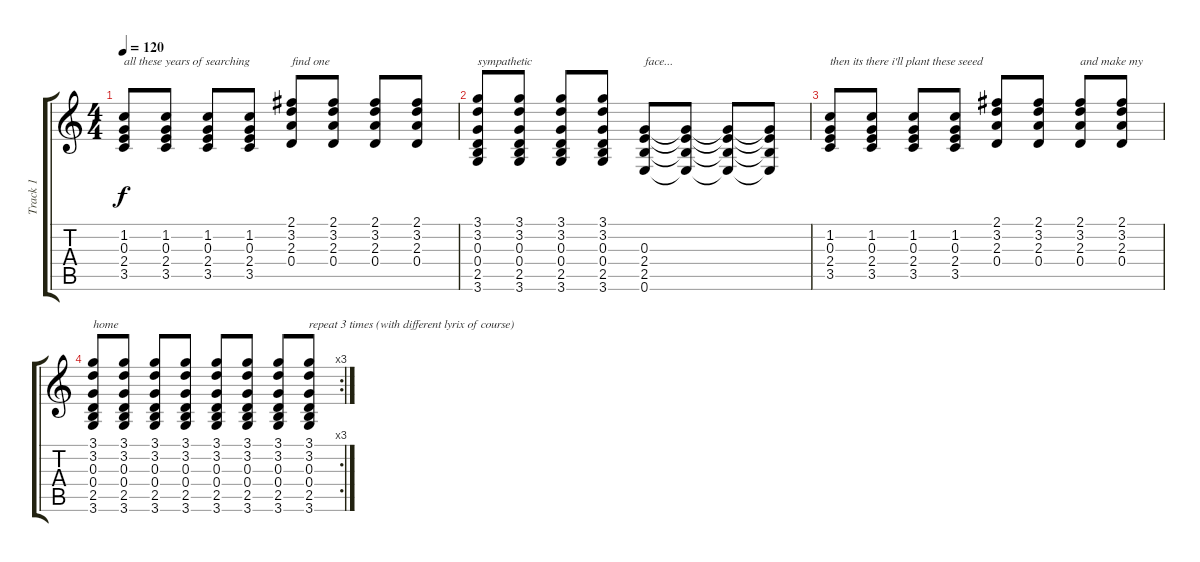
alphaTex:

\track ("Track 1" "Track 1") {instrument acousticguitarsteel}
\staff {score tabs}
\tuning (E4 B3 G3 D3 A2 E2) {hide}
\ts (4 4)
\tempo 120
\clef g2
\ks c
(1.2 0.3 2.4 3.5).8{txt "all these years of searching" dy f} (1.2 0.3 2.4 3.5).8 (1.2 0.3 2.4 3.5).8 (1.2 0.3 2.4 3.5).8 (2.1 3.2 2.3 0.4).8{txt "find one"} (2.1 3.2 2.3 0.4).8 (2.1 3.2 2.3 0.4).8 (2.1 3.2 2.3 0.4).8 |
(3.1 3.2 0.3 0.4 2.5 3.6).8{txt "sympathetic"} (3.1 3.2 0.3 0.4 2.5 3.6).8 (3.1 3.2 0.3 0.4 2.5 3.6).8 (3.1 3.2 0.3 0.4 2.5 3.6).8 (0.3 2.4 2.5 0.6).8{txt "face..."} (0.3{t} 2.4{t} 2.5{t} 0.6{t}).8 (0.3{t} 2.4{t} 2.5{t} 0.6{t}).8 (0.3{t} 2.4{t} 2.5{t} 0.6{t}).8 |
(1.2 0.3 2.4 3.5).8{txt "then its there i'll plant these seeed"} (1.2 0.3 2.4 3.5).8 (1.2 0.3 2.4 3.5).8 (1.2 0.3 2.4 3.5).8 (2.1 3.2 2.3 0.4).8 (2.1 3.2 2.3 0.4).8 (2.1 3.2 2.3 0.4).8{txt "and make my"} (2.1 3.2 2.3 0.4).8 |
\rc 3
(3.1 3.2 0.3 0.4 2.5 3.6).8{txt "home"} (3.1 3.2 0.3 0.4 2.5 3.6).8 (3.1 3.2 0.3 0.4 2.5 3.6).8 (3.1 3.2 0.3 0.4 2.5 3.6).8 (3.1 3.2 0.3 0.4 2.5 3.6).8 (3.1 3.2 0.3 0.4 2.5 3.6).8 (3.1 3.2 0.3 0.4 2.5 3.6).8 (3.1 3.2 0.3 0.4 2.5 3.6).8{txt "repeat 3 times (with different lyrix of course)"}
